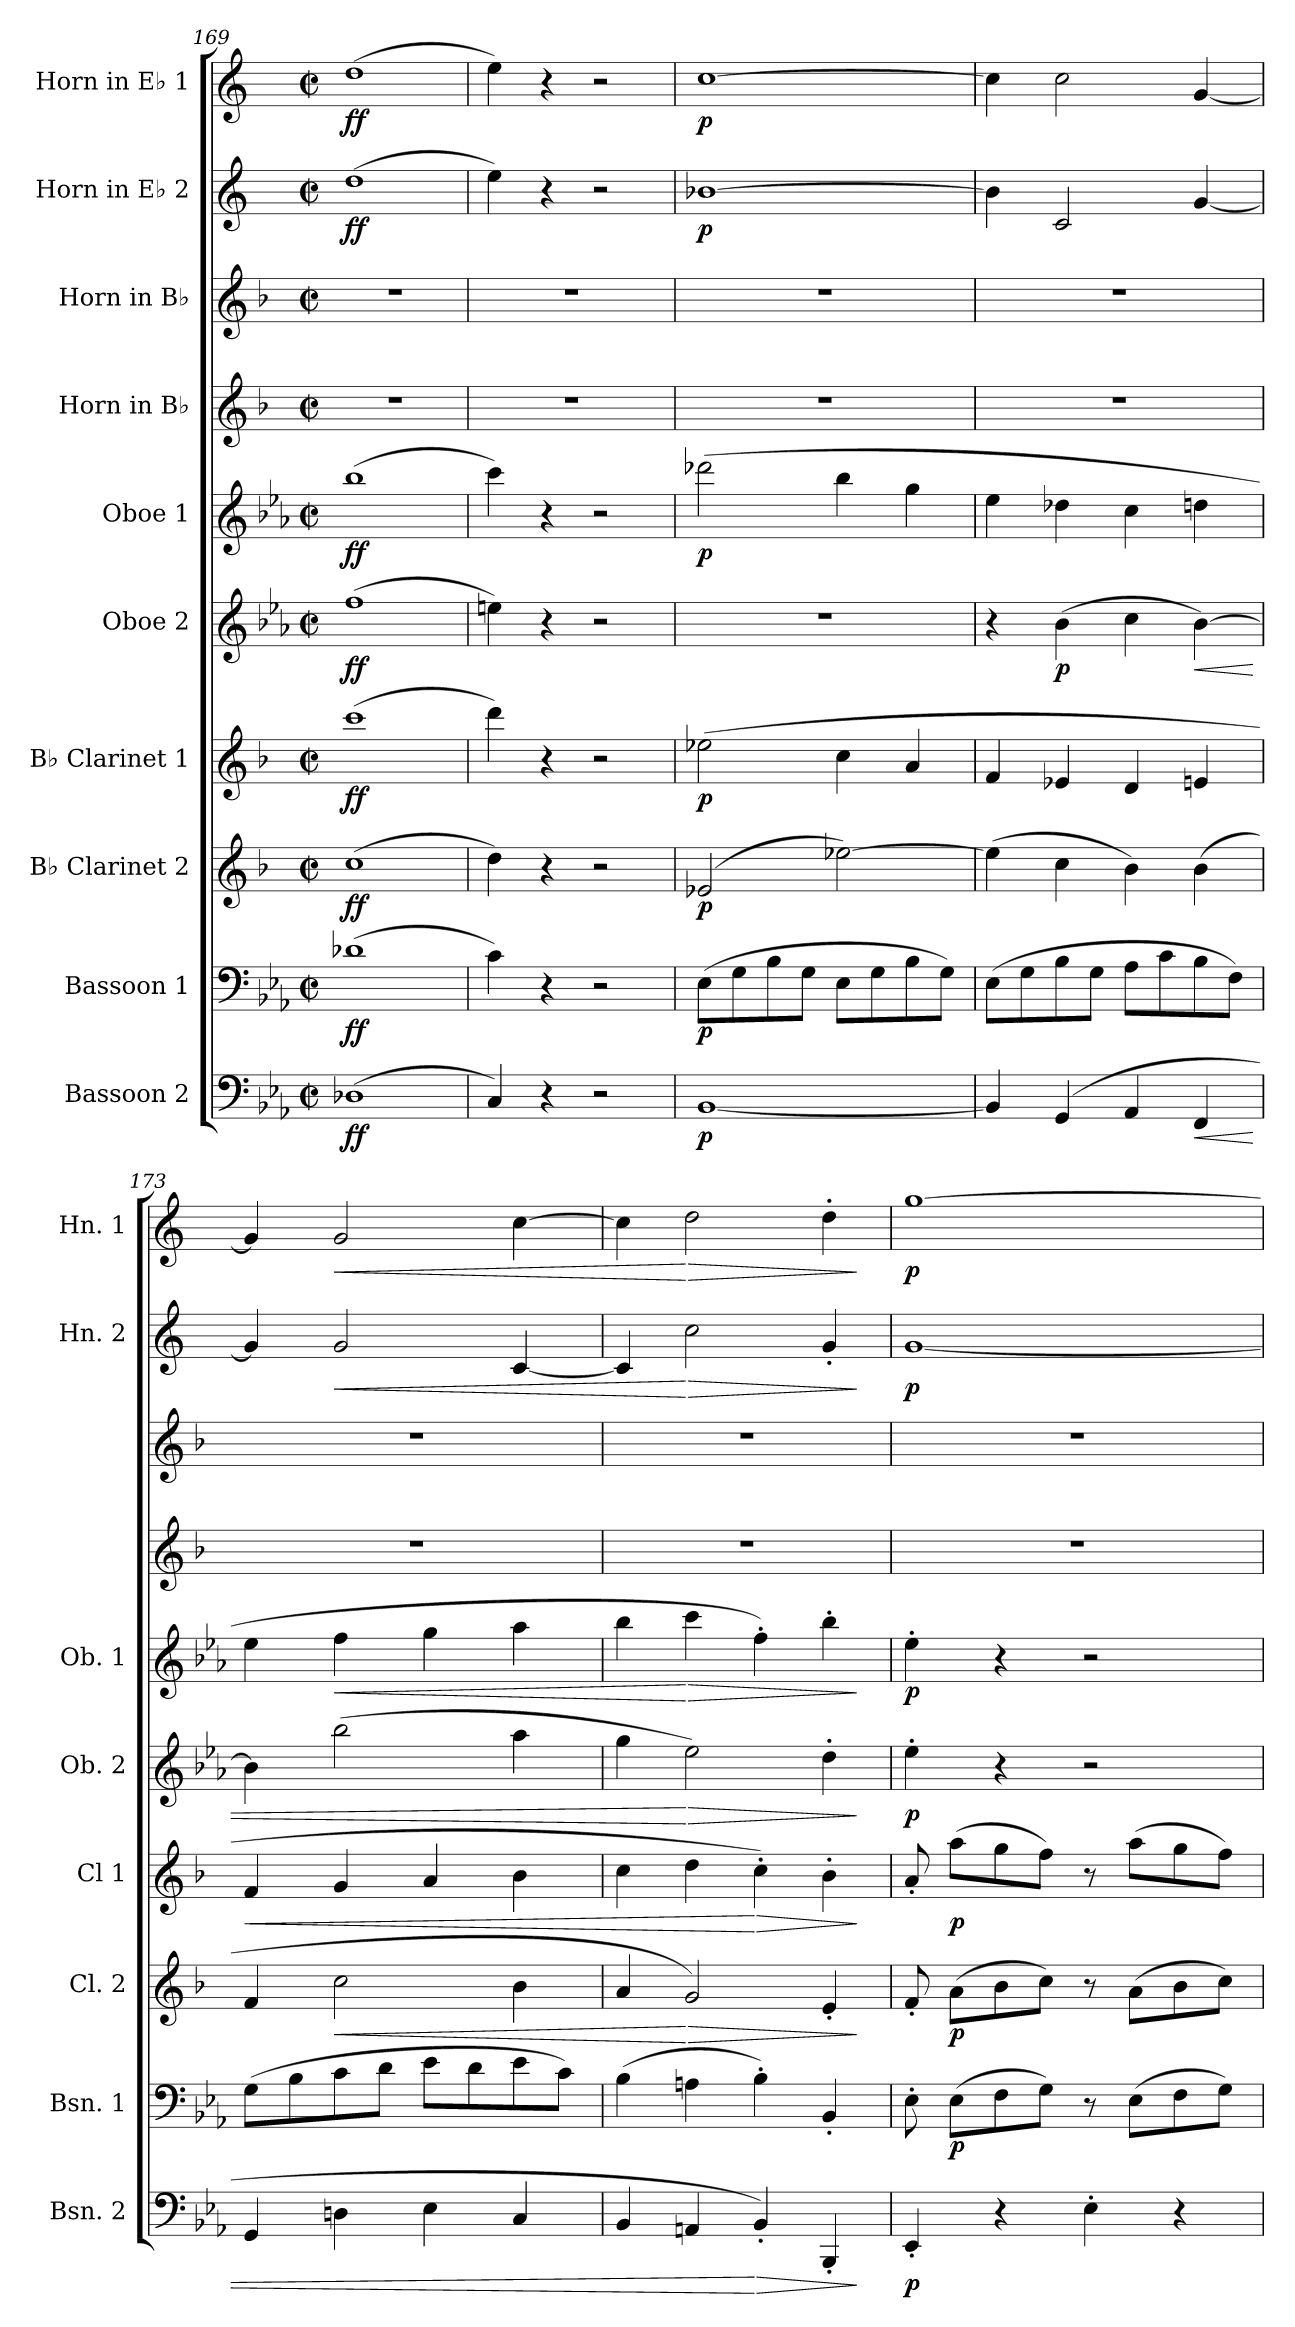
**kern	**dynam	**kern	**dynam	**kern	**dynam	**kern	**dynam	**kern	**dynam	**kern	**dynam	**kern	**kern	**kern	**dynam	**kern	**dynam
*part10	*part10	*part9	*part9	*part8	*part8	*part7	*part7	*part6	*part6	*part5	*part5	*part4	*part3	*part2	*part2	*part1	*part1
*staff10	*staff10	*staff9	*staff9	*staff8	*staff8	*staff7	*staff7	*staff6	*staff6	*staff5	*staff5	*staff4	*staff3	*staff2	*staff2	*staff1	*staff1
*I"Bassoon 2	*	*I"Bassoon 1	*	*I"B♭ Clarinet 2	*	*I"B♭ Clarinet 1	*	*I"Oboe 2	*	*I"Oboe 1	*	*I"Horn in B♭	*I"Horn in B♭	*I"Horn in E♭ 2	*	*I"Horn in E♭ 1	*
*I'Bsn. 2	*	*I'Bsn. 1	*	*I'Cl. 2	*	*I'Cl 1	*	*I'Ob. 2	*	*I'Ob. 1	*	*	*	*I'Hn. 2	*	*I'Hn. 1	*
*clefF4	*	*clefF4	*	*clefG2	*	*clefG2	*	*clefG2	*	*clefG2	*	*clefG2	*clefG2	*clefG2	*	*clefG2	*
*	*	*	*	*ITrd1c2	*	*ITrd1c2	*	*	*	*	*	*ITrd1c2	*ITrd1c2	*ITrd5c9	*	*ITrd5c9	*
*k[b-e-a-]	*	*k[b-e-a-]	*	*k[b-e-a-]	*	*k[b-e-a-]	*	*k[b-e-a-]	*	*k[b-e-a-]	*	*k[b-e-a-]	*k[b-e-a-]	*k[b-e-a-]	*	*k[b-e-a-]	*
*M2/2	*	*M2/2	*	*M2/2	*	*M2/2	*	*M2/2	*	*M2/2	*	*M2/2	*M2/2	*M2/2	*	*M2/2	*
*met(c|)	*	*met(c|)	*	*met(c|)	*	*met(c|)	*	*met(c|)	*	*met(c|)	*	*met(c|)	*met(c|)	*met(c|)	*	*met(c|)	*
=169	=169	=169	=169	=169	=169	=169	=169	=169	=169	=169	=169	=169	=169	=169	=169	=169	=169
!	!LO:DY:b	!	!LO:DY:b	!	!LO:DY:b	!	!LO:DY:b	!	!LO:DY:b	!	!LO:DY:b	!	!	!	!LO:DY:b	!	!LO:DY:b
(>1D-X	ff	(>1d-X	ff	(>1b-	ff	(>1bb-	ff	(>1ff	ff	(>1bb-	ff	1r	1r	(>1f	ff	(>1f	ff
=170	=170	=170	=170	=170	=170	=170	=170	=170	=170	=170	=170	=170	=170	=170	=170	=170	=170
4C/)	.	4c\)	.	4cc\)	.	4ccc\)	.	4een\)	.	4ccc\)	.	1r	1r	4g\)	.	4g\)	.
4r	.	4r	.	4r	.	4r	.	4r	.	4r	.	.	.	4r	.	4r	.
2r	.	2r	.	2r	.	2r	.	2r	.	2r	.	.	.	2r	.	2r	.
!!LO:PB:g=z
=171	=171	=171	=171	=171	=171	=171	=171	=171	=171	=171	=171	=171	=171	=171	=171	=171	=171
!	!LO:DY:b	!	!LO:DY:b	!	!LO:DY:b	!	!LO:DY:b	!	!	!	!LO:DY:b	!	!	!	!LO:DY:b	!	!LO:DY:b
[1BB-	p	(>8E-\L	p	(>2d-X/	p	(>2dd-X\	p	1r	.	(>2ddd-X\	p	1r	1r	[1d-X	p	[1e-	p
.	.	8G\	.	.	.	.	.	.	.	.	.	.	.	.	.	.	.
.	.	8B-\	.	.	.	.	.	.	.	.	.	.	.	.	.	.	.
.	.	8G\J	.	.	.	.	.	.	.	.	.	.	.	.	.	.	.
.	.	8E-\L	.	[2dd-X\)	.	4b-\	.	.	.	4bb-\	.	.	.	.	.	.	.
.	.	8G\	.	.	.	.	.	.	.	.	.	.	.	.	.	.	.
.	.	8B-\	.	.	.	4g/	.	.	.	4gg\	.	.	.	.	.	.	.
.	.	8G\J)	.	.	.	.	.	.	.	.	.	.	.	.	.	.	.
=172	=172	=172	=172	=172	=172	=172	=172	=172	=172	=172	=172	=172	=172	=172	=172	=172	=172
4BB-/]	.	(>8E-\L	.	(>4dd-\]	.	4e-/	.	4r	.	4ee-\	.	1r	1r	4d-\]	.	4e-\]	.
.	.	8G\	.	.	.	.	.	.	.	.	.	.	.	.	.	.	.
!	!	!	!	!	!	!	!	!	!LO:DY:b	!	!	!	!	!	!	!	!
(>4GG/	.	8B-\	.	4b-\	.	4d-X/	.	(>4b-\	p	4dd-X\	.	.	.	2E-/	.	2e-\	.
.	.	8G\J	.	.	.	.	.	.	.	.	.	.	.	.	.	.	.
4AA-/	.	8A-\L	.	4a-\)	.	4c/	.	4cc\	.	4cc\	.	.	.	.	.	.	.
.	.	8c\	.	.	.	.	.	.	.	.	.	.	.	.	.	.	.
!	!LO:HP:b	!	!	!	!	!	!	!	!LO:HP:b	!	!	!	!	!	!	!	!
4FF/	<	8B-\	.	(>4a-\	.	4dn/	.	[4b-\)	<	4ddn\	.	.	.	[4B-/	.	[4B-/	.
.	.	8F\J)	.	.	.	.	.	.	.	.	.	.	.	.	.	.	.
=173	=173	=173	=173	=173	=173	=173	=173	=173	=173	=173	=173	=173	=173	=173	=173	=173	=173
!	!	!	!	!	!	!	!LO:HP:b	!	!	!	!	!	!	!	!	!	!
4GG/	.	(>8G\L	.	4e-/	.	4e-/	<	4b-\]	.	4ee-\	.	1r	1r	4B-/]	.	4B-/]	.
.	.	8B-\	.	.	.	.	.	.	.	.	.	.	.	.	.	.	.
!	!	!	!	!	!LO:HP:b	!	!	!	!	!	!LO:HP:b	!	!	!	!LO:HP:b	!	!LO:HP:b
4Dn\	.	8c\	.	2b-\	<	4f/	.	(>2bb-\	.	4ff\	<	.	.	2B-/	<	2B-/	<
.	.	8d\J	.	.	.	.	.	.	.	.	.	.	.	.	.	.	.
4E-\	.	8e-\L	.	.	.	4g/	.	.	.	4gg\	.	.	.	.	.	.	.
.	.	8d\	.	.	.	.	.	.	.	.	.	.	.	.	.	.	.
4C/	.	8e-\	.	4a-\	.	4a-\	.	4aa-\	.	4aa-\	.	.	.	[4E-/	.	[4e-\	.
.	.	8c\J)	.	.	.	.	.	.	.	.	.	.	.	.	.	.	.
=174	=174	=174	=174	=174	=174	=174	=174	=174	=174	=174	=174	=174	=174	=174	=174	=174	=174
4BB-/	.	(>4B-\	.	4g/	.	4b-\	.	4gg\	.	4bb-\	.	1r	1r	4E-/]	.	4e-\]	.
!	!	!	!	!	!LO:HP:n=1:b	!	!	!	!LO:HP:n=1:b	!	!LO:HP:n=1:b	!	!	!	!LO:HP:n=1:b	!	!LO:HP:n=1:b
4AAn/	.	4An\	.	2f/)	[ >	4cc\	.	2ee-\)	[ >	4ccc\	[ >	.	.	2e-\	[ >	2f\	[ >
!	!LO:HP:n=1:b	!	!	!	!	!	!LO:HP:n=1:b	!	!	!	!	!	!	!	!	!	!
4BB-'/)	[ >	4B-'\)	.	.	.	4b-'\)	[ >	.	.	4ff'\)	.	.	.	.	.	.	.
4BBB-'/	.	4BB-'/	.	4d'/	.	4a-'\	.	4dd'\	.	4bb-'\	.	.	.	4B-'/	.	4f'\	.
.	]	.	.	.	]	.	]	.	]	.	]	.	.	.	]	.	]
=175	=175	=175	=175	=175	=175	=175	=175	=175	=175	=175	=175	=175	=175	=175	=175	=175	=175
!	!LO:DY:b	!	!	!	!	!	!	!	!LO:DY:b	!	!LO:DY:b	!	!	!	!LO:DY:b	!	!LO:DY:b
4EE-'/	p	8E-'\	.	8e-'/	.	8g'/	.	4ee-'\	p	4ee-'\	p	1r	1r	[1B-	p	[1b-	p
!	!	!	!LO:DY:b	!	!LO:DY:b	!	!LO:DY:b	!	!	!	!	!	!	!	!	!	!
.	.	(>8E-\L	p	(>8g\L	p	(>8gg\L	p	.	.	.	.	.	.	.	.	.	.
4r	.	8F\	.	8a-\	.	8ff\	.	4r	.	4r	.	.	.	.	.	.	.
.	.	8G\J)	.	8b-\J)	.	8ee-\J)	.	.	.	.	.	.	.	.	.	.	.
4E-'\	.	8r	.	8r	.	8r	.	2r	.	2r	.	.	.	.	.	.	.
.	.	(>8E-\L	.	(>8g\L	.	(>8gg\L	.	.	.	.	.	.	.	.	.	.	.
4r	.	8F\	.	8a-\	.	8ff\	.	.	.	.	.	.	.	.	.	.	.
.	.	8G\J)	.	8b-\J)	.	8ee-\J)	.	.	.	.	.	.	.	.	.	.	.
=	=	=	=	=	=	=	=	=	=	=	=	=	=	=	=	=	=
*-	*-	*-	*-	*-	*-	*-	*-	*-	*-	*-	*-	*-	*-	*-	*-	*-	*-
